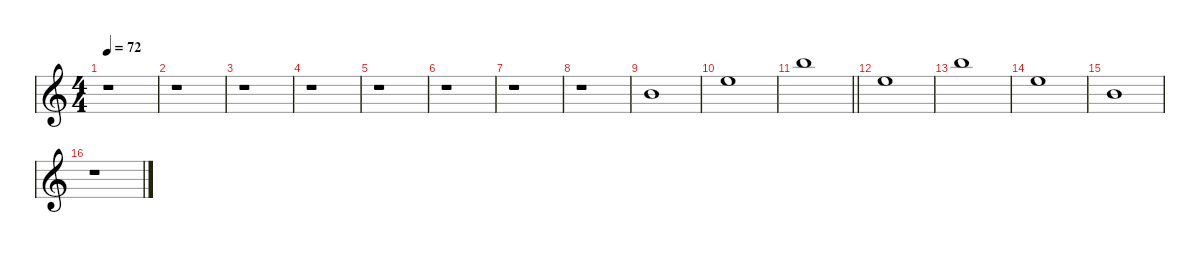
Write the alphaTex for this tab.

\defaultSystemsLayout 4
\hideDynamics
\bracketExtendMode nobrackets
\singleTrackTrackNamePolicy hidden
\multiTrackTrackNamePolicy hidden
\otherSystemsTrackNameOrientation horizontal
\track ("Piano" "el.pno.") {instrument electricpiano1}
\staff {score}
\tuning (E4 B3 G3 D3 A2 E2)
\ts (4 4)
\tempo 72
\clef g2
\ks c
r.1{dy f instrument electricpiano1 beam Down} |
r.1{beam Down} |
r.1{beam Down} |
r.1{beam Down} |
r.1{beam Down} |
r.1{beam Down} |
r.1{beam Down} |
r.1{beam Down} |
12.2.1{beam Down} |
12.1.1{dy mf beam Down} |
\barLineRight lightlight
19.1.1{dy f beam Down} |
17.2.1{dy mf beam Down} |
19.1.1{beam Down} |
17.2.1{beam Down} |
16.3.1{dy f beam Down} |
r.1{beam Down}
